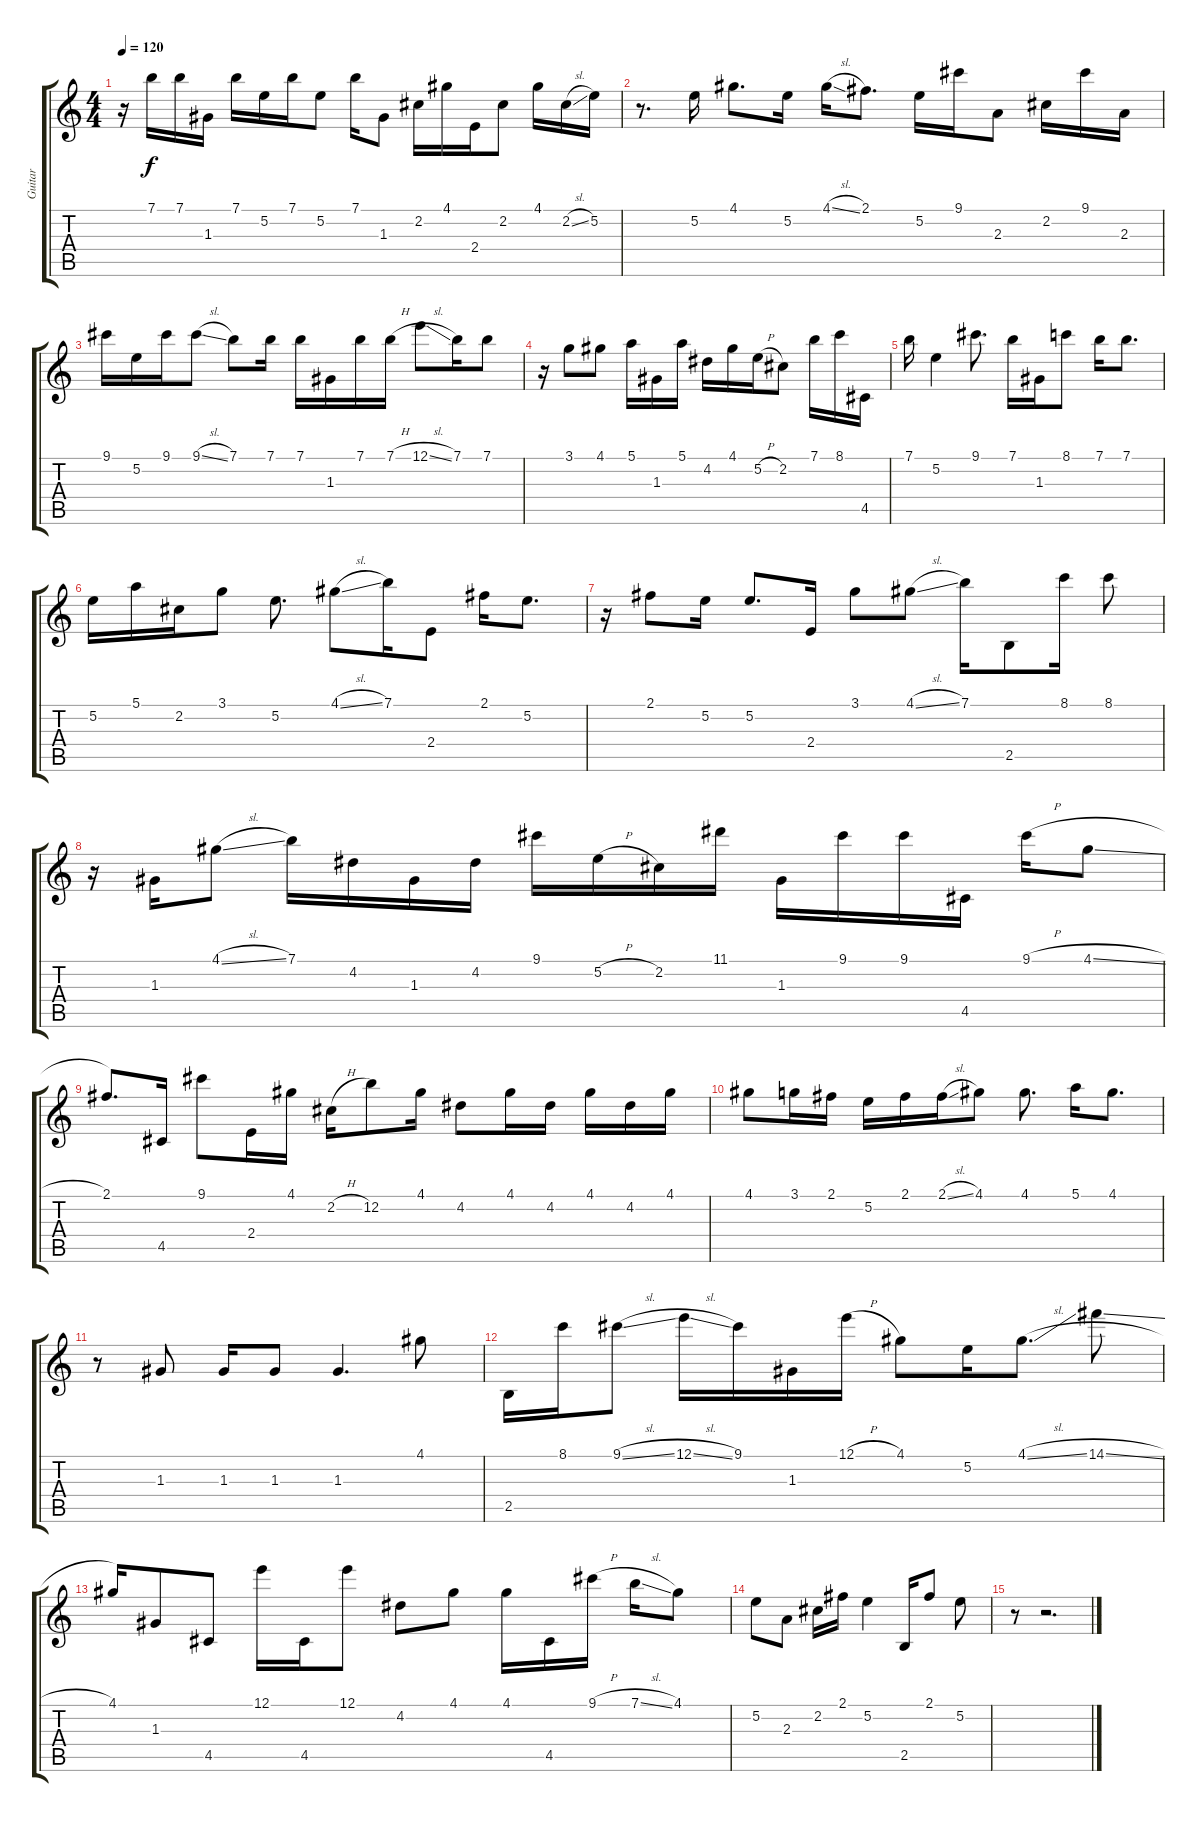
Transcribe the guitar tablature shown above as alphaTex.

\track ("Guitar" "Guitar") {instrument acousticguitarsteel}
\staff {score tabs}
\tuning (E4 B3 G3 D3 A2 E2) {hide}
\ts (4 4)
\tempo 120
\clef g2
\ks c
r.16{dy f} 7.1.16 7.1.16 1.3.16 7.1.16 5.2.16 7.1.16 5.2.8 7.1.16 1.3.8 2.2.16 4.1.16 2.4.16 2.2.8 4.1.16 2.2{sl}.16 5.2.16 |
r.8{d} 5.2.16 4.1.8{d} 5.2.16 4.1{sl}.16 2.1.8{d} 5.2.16 9.1.16 2.3.8 2.2.16 9.1.16 2.3.16 |
9.1.16 5.2.16 9.1.16 9.1{sl}.8 7.1.8 7.1.16 7.1.16 1.3.16 7.1.16 7.1{h}.16 12.1{sl}.8 7.1.16 7.1.8 |
r.16 3.1.8 4.1.8 5.1.16 1.3.16 5.1.16 4.2.16 4.1.16 5.2{h}.16 2.2.8 7.1.16 8.1.16 4.5.16 |
7.1.16 5.2.4 9.1.8{d} 7.1.16 1.3.16 8.1.8 7.1.16 7.1.8{d} |
5.2.16 5.1.16 2.2.16 3.1.8 5.2.8{d} 4.1{sl}.8 7.1.16 2.4.8 2.1.16 5.2.8{d} |
r.16 2.1.8 5.2.16 5.2.8{d} 2.4.16 3.1.8 4.1{sl}.8 7.1.16 2.5.8 8.1.16 8.1.8 |
r.16 1.3.16 4.1{sl}.8 7.1.16 4.2.16 1.3.16 4.2.16 9.1.16 5.2{h}.16 2.2.16 11.1.16 1.3.16 9.1.16 9.1.16 4.5.16 9.1{h}.16 4.1{sl}.8 |
2.1.8{d} 4.5.16 9.1.8 2.4.16 4.1.16 2.2{h}.16 12.2.8 4.1.16 4.2.8 4.1.16 4.2.16 4.1.16 4.2.16 4.1.16 |
4.1.8 3.1.16 2.1.16 5.2.16 2.1.16 2.1{sl}.16 4.1.8 4.1.8{d} 5.1.16 4.1.8{d} |
r.8 1.3.8 1.3.16 1.3.8 1.3.4{d} 4.1.8 |
2.5.16 8.1.16 9.1{sl}.8 12.1{sl}.16 9.1.16 1.3.16 12.1{h}.16 4.1.8 5.2.16 4.1{sl}.8{d} 14.1{sl}.8 |
4.1.16 1.3.8 4.5.8 12.1.16 4.5.16 12.1.8 4.2.8 4.1.8 4.1.16 4.5.16 9.1{h}.16 7.1{sl}.16 4.1.8 |
5.2.8 2.3.8 2.2.16 2.1.16 5.2.4 2.5.16 2.1.8 5.2.8 |
r.8 r.2{d}
